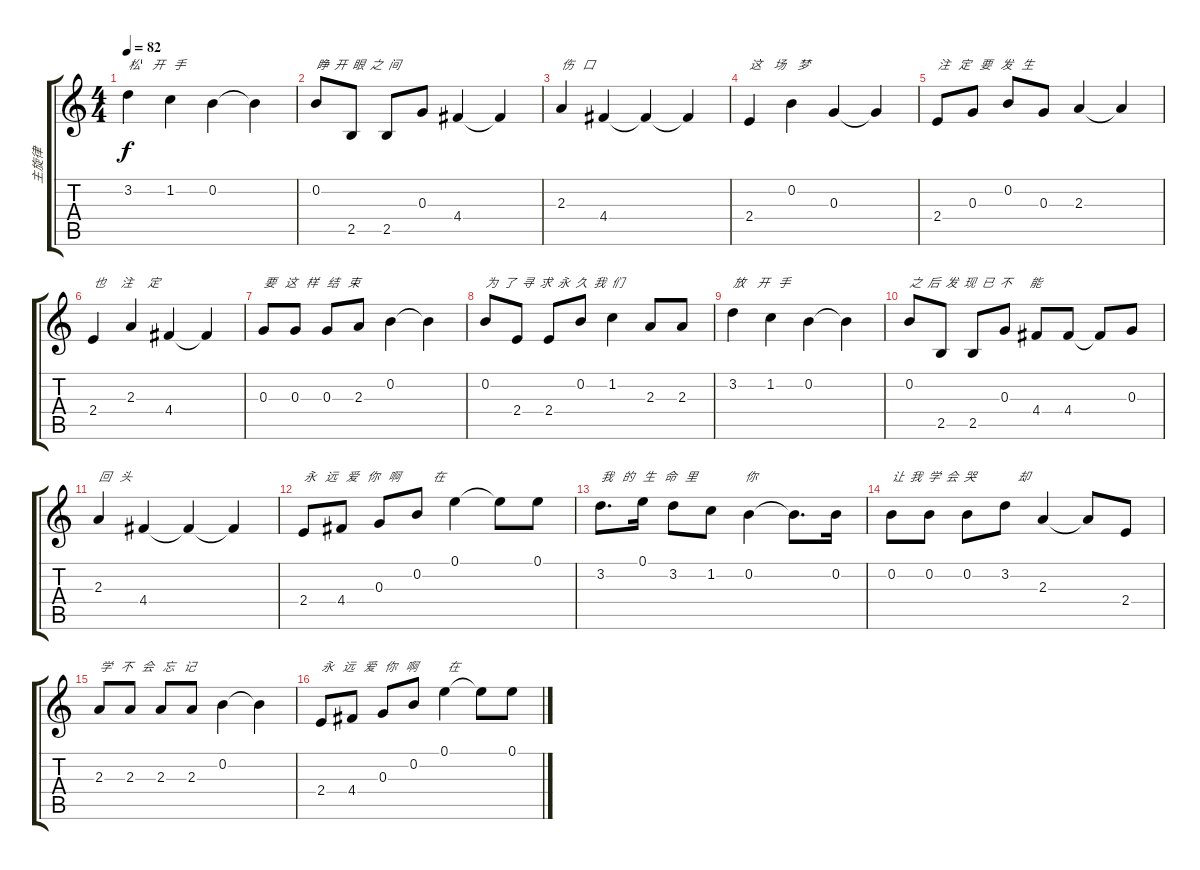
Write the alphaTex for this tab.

\track ("主旋律" "主旋律") {instrument acousticguitarnylon}
\staff {score tabs}
\tuning (E4 B3 G3 D3 A2 E2) {hide}
\ts (4 4)
\tempo 82
\clef g2
\ks c
3.2.4{txt "松    开   手" dy f} 1.2.4 0.2.4 0.2{t}.4 |
0.2.8{txt "睁  开  眼  之  间"} 2.5.8 2.5.8 0.3.8 4.4.4 4.4{t}.4 |
2.3.4{txt "伤   口"} 4.4.4 4.4{t}.4 4.4{t}.4 |
2.4.4{txt "这    场    梦"} 0.2.4 0.3.4 0.3{t}.4 |
2.4.8{txt "注   定   要   发   生"} 0.3.8 0.2.8 0.3.8 2.3.4 2.3{t}.4 |
2.4.4{txt "也     注     定"} 2.3.4 4.4.4 4.4{t}.4 |
0.3.8{txt "要   这   样   结   束"} 0.3.8 0.3.8 2.3.8 0.2.4 0.2{t}.4 |
0.2.8{txt "为  了  寻  求  永  久  我  们"} 2.4.8 2.4.8 0.2.8 1.2.4 2.3.8 2.3.8 |
3.2.4{txt "放    开   手"} 1.2.4 0.2.4 0.2{t}.4 |
0.2.8{txt "之  后  发  现  已  不      能"} 2.5.8 2.5.8 0.3.8 4.4.8 4.4.8 4.4{t}.8 0.3.8 |
2.3.4{txt "回   头"} 4.4.4 4.4{t}.4 4.4{t}.4 |
2.4.8{txt "永   远   爱   你   啊           在"} 4.4.8 0.3.8 0.2.8 0.1.4 0.1{t}.8 0.1.8 |
3.2.8{d txt "我   的   生   命   里                你"} 0.1.16 3.2.8 1.2.8 0.2.4 0.2{t}.8{d} 0.2.16 |
0.2.8{txt "让  我  学  会  哭              却"} 0.2.8 0.2.8 3.2.8 2.3.4 2.3{t}.8 2.4.8 |
2.3.8{txt "学   不   会   忘   记"} 2.3.8 2.3.8 2.3.8 0.2.4 0.2{t}.4 |
2.4.8{txt "永   远   爱   你   啊          在"} 4.4.8 0.3.8 0.2.8 0.1.4 0.1{t}.8 0.1.8
